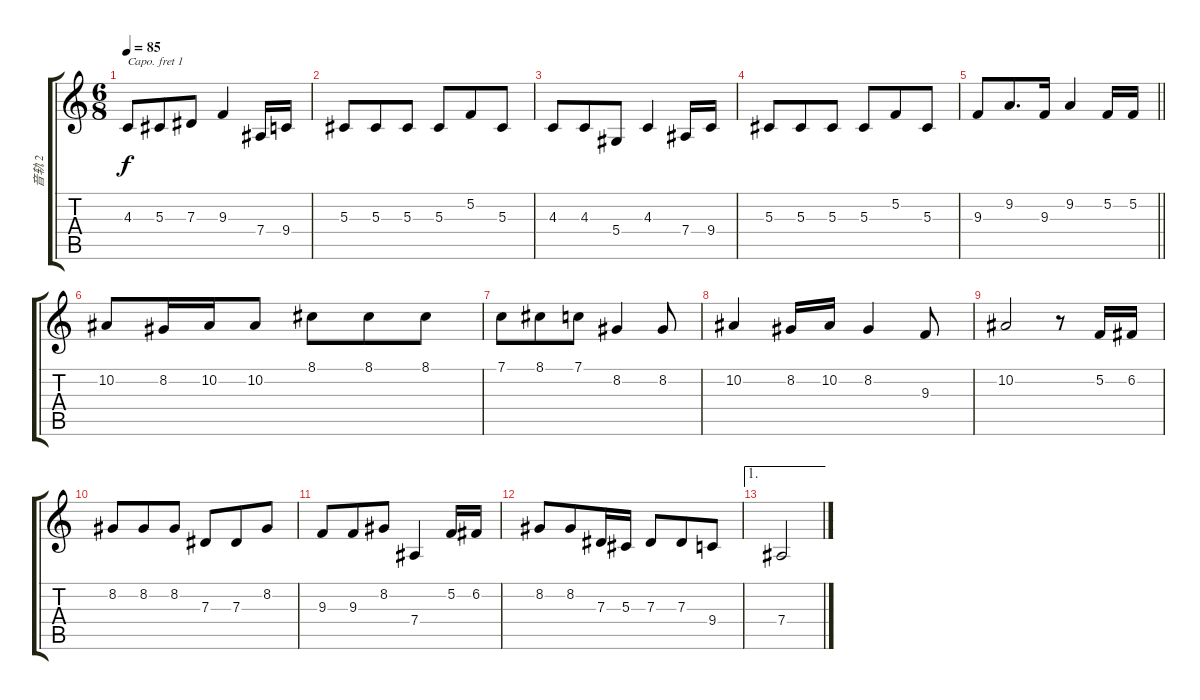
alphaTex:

\track ("音轨 2" "音轨 2") {instrument clarinet}
\staff {score tabs}
\capo 1
\tuning (E4 B3 G3 D3 A2 E2) {hide}
\ts (6 8)
\tempo 85
\clef g2
\ks c
4.3.8{dy f} 5.3.8 7.3.8 9.3.4 7.4.16 9.4.16 |
5.3.8 5.3.8 5.3.8 5.3.8 5.2.8 5.3.8 |
4.3.8 4.3.8 5.4.8 4.3.4 7.4.16 9.4.16 |
5.3.8 5.3.8 5.3.8 5.3.8 5.2.8 5.3.8 |
\barLineRight lightlight
9.3.8 9.2.8{d} 9.3.16 9.2.4 5.2.16 5.2.16 |
10.2.8 8.2.16 10.2.16 10.2.8 8.1.8 8.1.8 8.1.8 |
7.1.8 8.1.8 7.1.8 8.2.4 8.2.8 |
10.2.4 8.2.16 10.2.16 8.2.4 9.3.8 |
10.2.2 r.8 5.2.16 6.2.16 |
8.2.8 8.2.8 8.2.8 7.3.8 7.3.8 8.2.8 |
9.3.8 9.3.8 8.2.8 7.4.4 5.2.16 6.2.16 |
8.2.8 8.2.8 7.3.16 5.3.16 7.3.8 7.3.8 9.4.8 |
\ae 1
7.4.2
